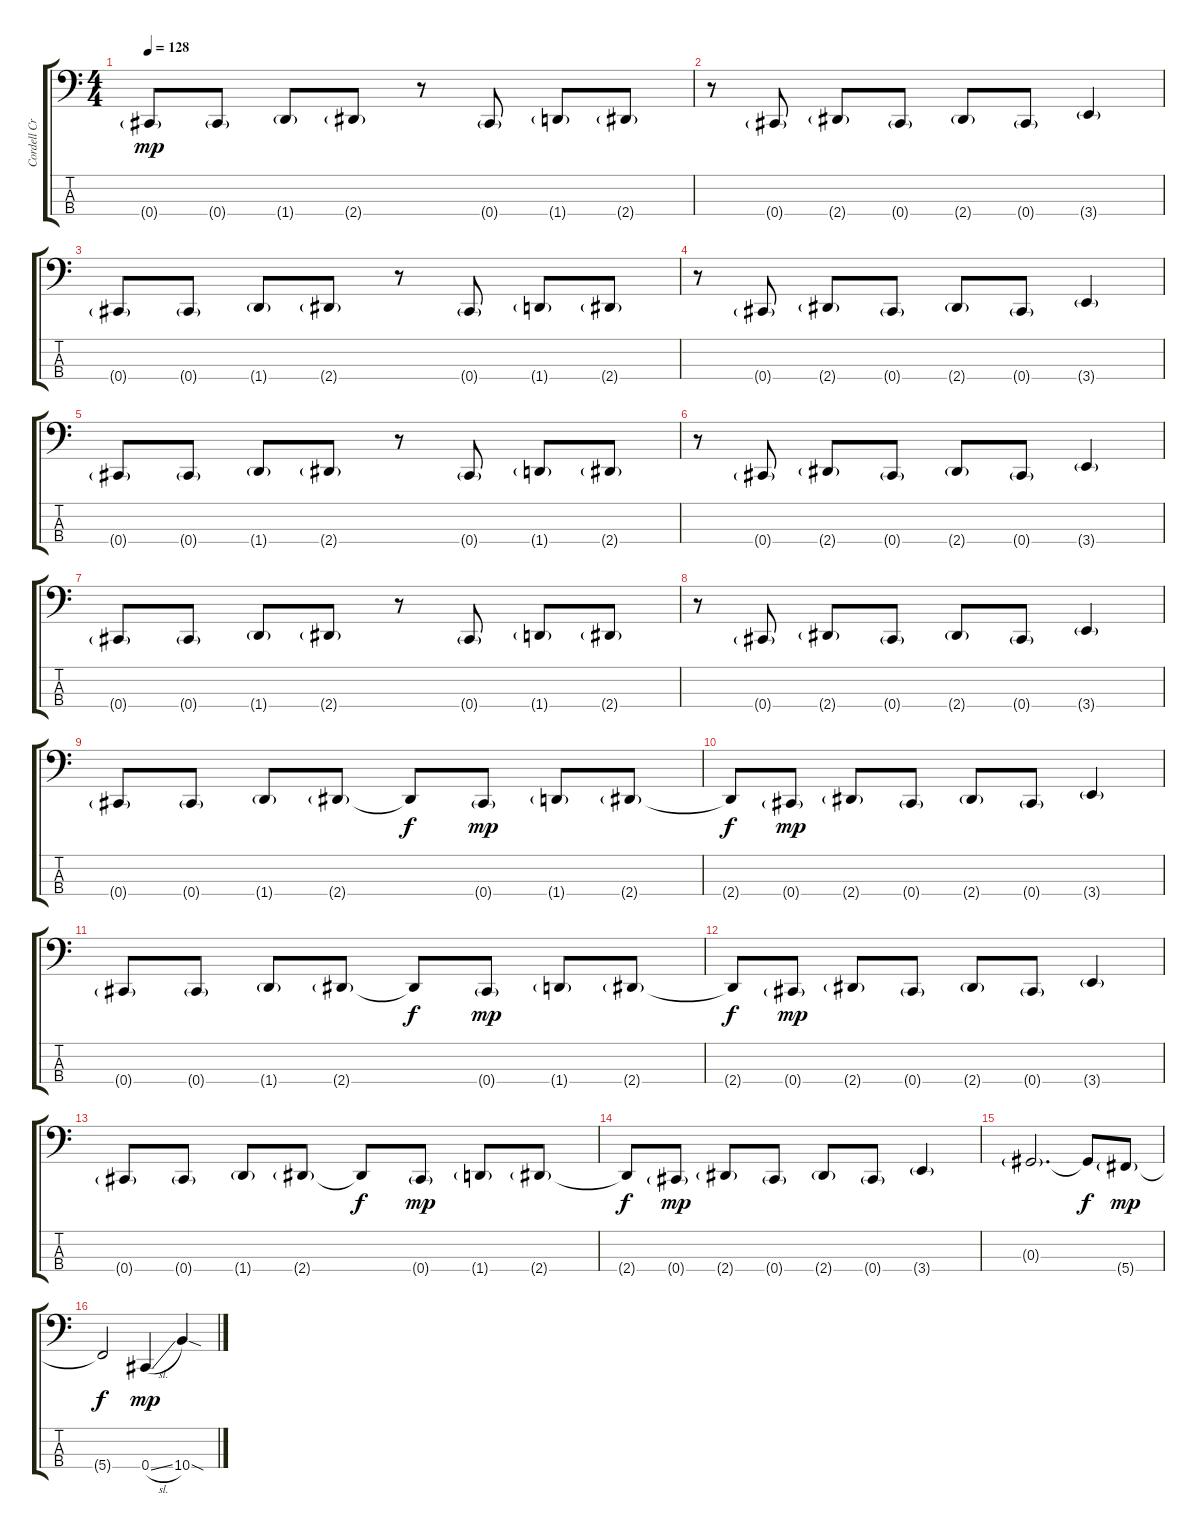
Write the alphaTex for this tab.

\track ("Cordell Crockett (drive)" "Cordell Cr") {instrument distortionguitar}
\staff {score tabs}
\tuning (Gb2 Db2 Ab1 Db1) {hide}
\ts (4 4)
\tempo 128
\clef f4
\ks c
0.4{g}.8{dy mp} 0.4{g}.8 1.4{g}.8 2.4{g}.8 r.8 0.4{g}.8 1.4{g}.8 2.4{g}.8 |
r.8 0.4{g}.8 2.4{g}.8 0.4{g}.8 2.4{g}.8 0.4{g}.8 3.4{g}.4 |
0.4{g}.8 0.4{g}.8 1.4{g}.8 2.4{g}.8 r.8 0.4{g}.8 1.4{g}.8 2.4{g}.8 |
r.8 0.4{g}.8 2.4{g}.8 0.4{g}.8 2.4{g}.8 0.4{g}.8 3.4{g}.4 |
0.4{g}.8 0.4{g}.8 1.4{g}.8 2.4{g}.8 r.8 0.4{g}.8 1.4{g}.8 2.4{g}.8 |
r.8 0.4{g}.8 2.4{g}.8 0.4{g}.8 2.4{g}.8 0.4{g}.8 3.4{g}.4 |
0.4{g}.8 0.4{g}.8 1.4{g}.8 2.4{g}.8 r.8 0.4{g}.8 1.4{g}.8 2.4{g}.8 |
r.8 0.4{g}.8 2.4{g}.8 0.4{g}.8 2.4{g}.8 0.4{g}.8 3.4{g}.4 |
0.4{g}.8 0.4{g}.8 1.4{g}.8 2.4{g}.8 2.4{t}.8{dy f} 0.4{g}.8{dy mp} 1.4{g}.8 2.4{g}.8 |
2.4{t}.8{dy f} 0.4{g}.8{dy mp} 2.4{g}.8 0.4{g}.8 2.4{g}.8 0.4{g}.8 3.4{g}.4 |
0.4{g}.8 0.4{g}.8 1.4{g}.8 2.4{g}.8 2.4{t}.8{dy f} 0.4{g}.8{dy mp} 1.4{g}.8 2.4{g}.8 |
2.4{t}.8{dy f} 0.4{g}.8{dy mp} 2.4{g}.8 0.4{g}.8 2.4{g}.8 0.4{g}.8 3.4{g}.4 |
0.4{g}.8 0.4{g}.8 1.4{g}.8 2.4{g}.8 2.4{t}.8{dy f} 0.4{g}.8{dy mp} 1.4{g}.8 2.4{g}.8 |
2.4{t}.8{dy f} 0.4{g}.8{dy mp} 2.4{g}.8 0.4{g}.8 2.4{g}.8 0.4{g}.8 3.4{g}.4 |
0.3{g}.2{d} 0.3{t}.8{dy f} 5.4{g}.8{dy mp} |
5.4{t}.2{dy f} 0.4{sl}.4{dy mp} 10.4{sod}.4
